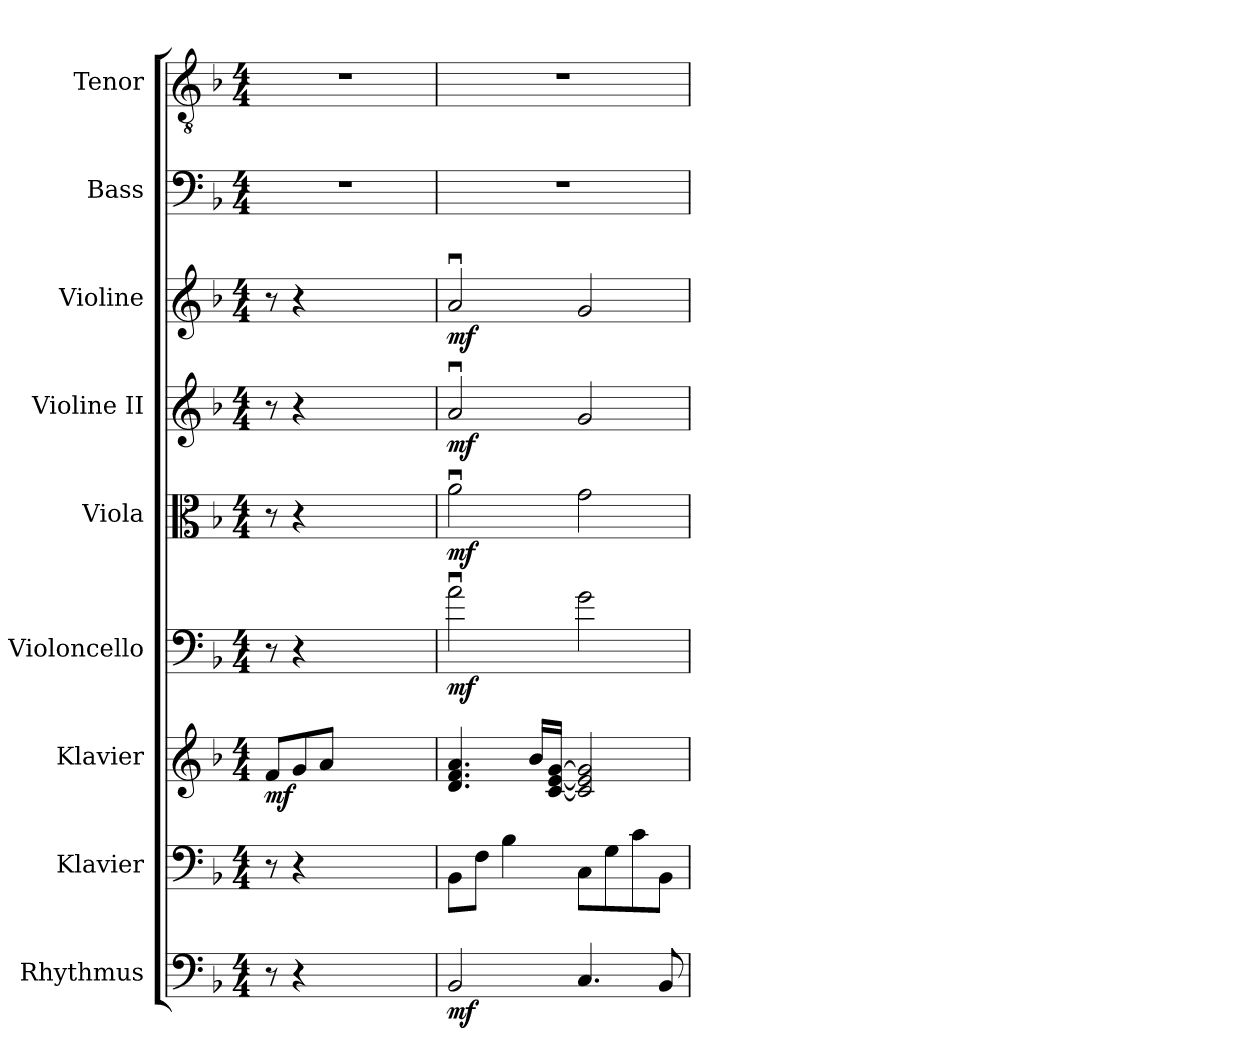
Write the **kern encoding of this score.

**kern	**dynam	**kern	**kern	**dynam	**kern	**dynam	**kern	**dynam	**kern	**dynam	**kern	**dynam	**kern	**kern
*part9	*part9	*part8	*part7	*part7	*part6	*part6	*part5	*part5	*part4	*part4	*part3	*part3	*part2	*part1
*staff9	*staff9	*staff8	*staff7	*staff7	*staff6	*staff6	*staff5	*staff5	*staff4	*staff4	*staff3	*staff3	*staff2	*staff1
*I"Rhythmus	*	*I"Klavier	*I"Klavier	*	*I"Violoncello	*	*I"Viola	*	*I"Violine II	*	*I"Violine	*	*I"Bass	*I"Tenor
*I'Rhy.	*	*I'Kla.	*I'Kla.	*	*I'Vc.	*	*I'Vla	*	*I'Vl.II	*	*I'Vln	*	*I'B.	*I'T.
!!LO:PB:g=z
*clefF4	*	*clefF4	*clefG2	*	*clefF4	*	*clefC3	*	*clefG2	*	*clefG2	*	*clefF4	*clefGv2
*ITrd7c12	*	*	*	*	*	*	*	*	*	*	*	*	*	*ITrd7c12
*k[b-]	*	*k[b-]	*k[b-]	*	*k[b-]	*	*k[b-]	*	*k[b-]	*	*k[b-]	*	*k[b-]	*k[b-]
*F:	*	*F:	*F:	*	*F:	*	*F:	*	*F:	*	*F:	*	*F:	*F:
*M4/4	*	*M4/4	*M4/4	*	*M4/4	*	*M4/4	*	*M4/4	*	*M4/4	*	*M4/4	*M4/4
*MM72	*	*MM72	*MM72	*	*MM72	*	*MM72	*	*MM72	*	*MM72	*	*MM72	*MM72
=	=	=	=	=	=	=	=	=	=	=	=	=	=	=
!	!	!	!	!	!	!	!	!	!	!	!	!	!LO:N:vis=1	!LO:N:vis=1
8r	.	8r	8fi/L	mf	8r	.	8r	.	8r	.	8r	.	1r	1r
4r	.	4r	8gi/	.	4r	.	4r	.	4r	.	4r	.	.	.
.	.	.	8ai/J	.	.	.	.	.	.	.	.	.	.	.
2ryy	.	2ryy	2ryy	.	2ryy	.	2ryy	.	2ryy	.	2ryy	.	.	.
8ryy	.	8ryy	8ryy	.	8ryy	.	8ryy	.	8ryy	.	8ryy	.	.	.
=1	=1	=1	=1	=1	=1	=1	=1	=1	=1	=1	=1	=1	=1	=1
2BBB-i/	mf	8BB-i\L	4.di/ 4.fi 4.ai	.	2aui\	mf	2aui\	mf	2aui/	mf	2aui/	mf	1r	1r
.	.	8Fi\J	.	.	.	.	.	.	.	.	.	.	.	.
.	.	4B-i\	.	.	.	.	.	.	.	.	.	.	.	.
.	.	.	16b-i/LL	.	.	.	.	.	.	.	.	.	.	.
.	.	.	[<16ci/ [<16ei [>16giJJ	.	.	.	.	.	.	.	.	.	.	.
4.CCi/	.	8Ci\L	2ci/] 2ei] 2gi]	.	2gi\	.	2gi\	.	2gi/	.	2gi/	.	.	.
.	.	8Gi\	.	.	.	.	.	.	.	.	.	.	.	.
.	.	8ci\	.	.	.	.	.	.	.	.	.	.	.	.
8BBB-i/	.	8BB-i\J	.	.	.	.	.	.	.	.	.	.	.	.
=	=	=	=	=	=	=	=	=	=	=	=	=	=	=
*-	*-	*-	*-	*-	*-	*-	*-	*-	*-	*-	*-	*-	*-	*-
